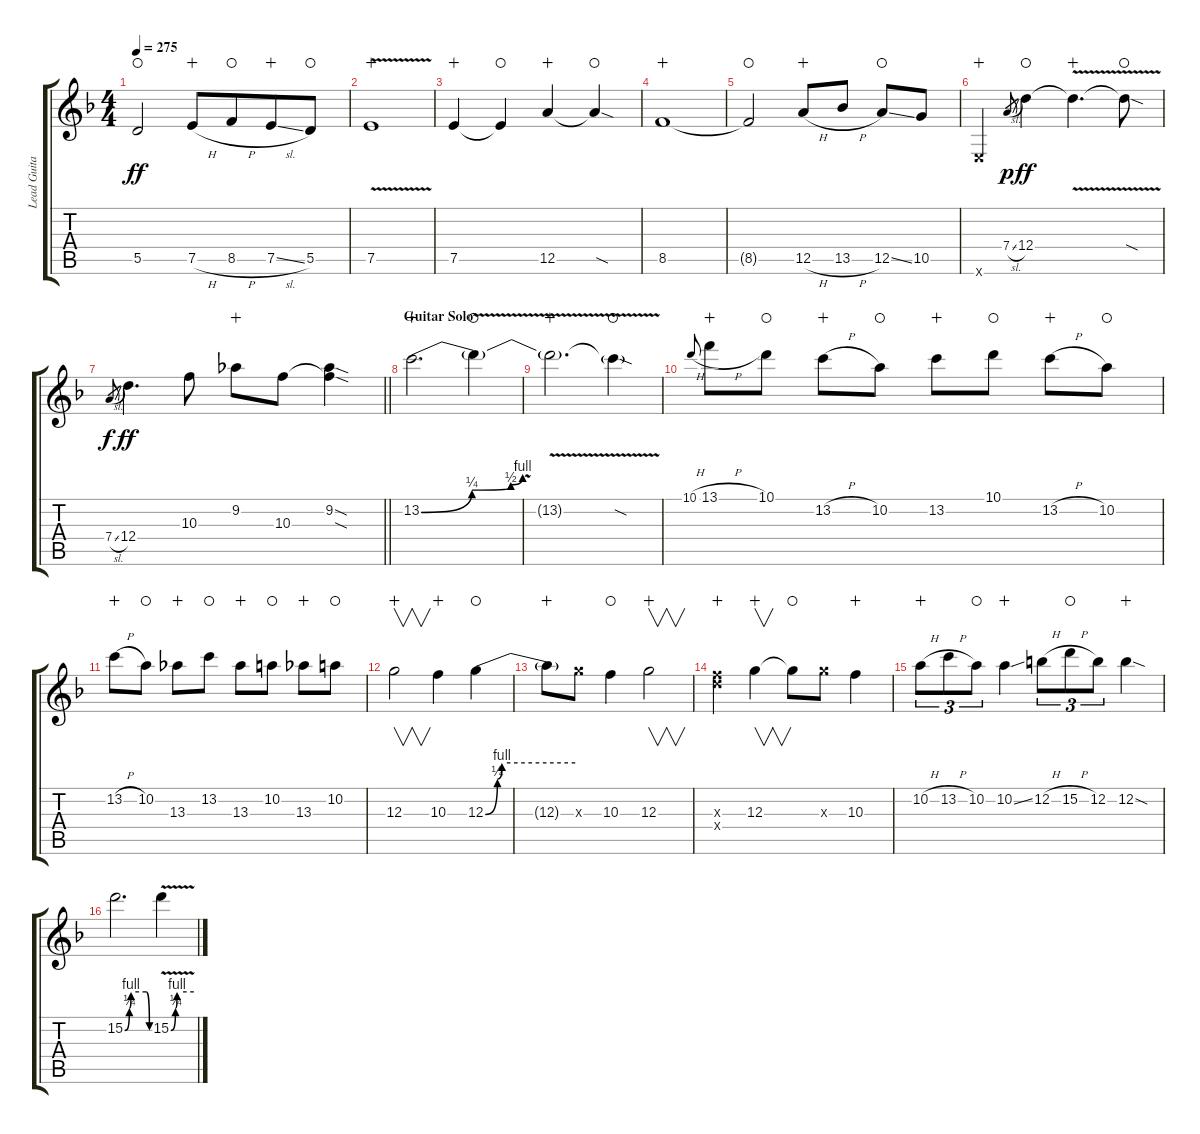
\track ("Lead Guitar" "Lead Guita") {instrument distortionguitar}
\staff {score tabs}
\tuning (E4 B3 G3 D3 A2 E2) {hide}
\ts (4 4)
\tempo 275
\clef g2
\ks dminor
5.5{t}.2{dy ff waho} 7.5{h}.8{wahc} 8.5{h}.8{waho beam merge} 7.5{sl}.8{wahc} 5.5.8{waho} |
7.5{v}.1{wahc} |
7.5.4{wahc} 7.5{t}.4{waho} 12.5.4{wahc} 12.5{sod t}.4{waho} |
8.5.1{wahc} |
8.5{t}.2{waho} 12.5{h}.8{wahc} 13.5{h}.8 12.5{ss}.8{waho} 10.5.8 |
0.6{x}.4{wahc} 7.4{sl}.8{gr dy p} 12.4.4{dy ff waho} 12.4{v t}.4{d wahc} 12.4{sod t}.8{waho} |
\barLineRight lightlight
7.4{sl}.8{gr dy f} 12.4.4{d dy ff} 10.3.8 9.2.8{wahc} 10.3.8 (9.2{sod} 10.3{sod t}).4 |
\section ("" "Guitar Solo")
13.2{be (custom 0 0 30 1 53 2 60 4)}.2{d volume 10 wahc} 13.2{v t}.4{waho} |
13.2{v t}.2{d wahc} 13.2{sod t}.4{waho} |
10.1{h}.8{gr onbeat} 13.1{h}.8{wahc} 10.1.8{waho} 13.2{h}.8{wahc} 10.2.8{waho} 13.2.8{wahc} 10.1.8{waho} 13.2{h}.8{wahc} 10.2.8{waho} |
13.2{h}.8{wahc} 10.2.8{waho} 13.3.8{wahc} 13.2.8{waho} 13.3.8{wahc} 10.2.8{waho} 13.3.8{wahc} 10.2.8{waho} |
12.3.2{v wahc} 10.3.4{wahc} 12.3{be (custom 0 0 8 1 11 4 60 4)}.4{waho} |
12.3{t}.8{wahc} 12.3{x}.8 10.3.4{waho} 12.3.2{v wahc} |
(10.3{x} 12.4{x}).4{wahc} 12.3.4{v wahc} 12.3{t}.8{waho} 12.3{x}.8 10.3.4{wahc} |
10.2{h}.8{tu (3 2) wahc} 13.2{h}.8{tu (3 2)} 10.2.8{tu (3 2) waho} 10.2{ss}.4{wahc} 12.2{h}.8{tu (3 2)} 15.2{h}.8{tu (3 2) waho} 12.2.8{tu (3 2)} 12.2{sod}.4{wahc} |
15.2{be (custom 0 0 11 1 15 4 52 4 60 0)}.2{d} 15.2{be (custom 0 0 12 1 16 4 60 4) v}.4
